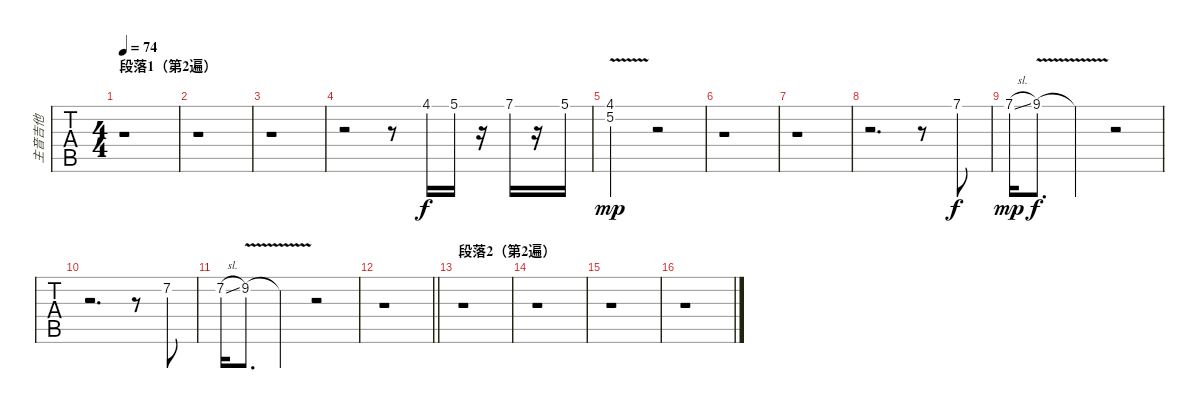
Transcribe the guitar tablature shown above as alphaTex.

\track ("主音吉他" "主音吉他") {instrument overdrivenguitar}
\staff {tabs}
\tuning (E4 B3 G3 D3 A2 E2) {hide}
\ts (4 4)
\section ("" "段落1（第2遍）")
\tempo 74
\clef g2
\ks c
r.1{dy f} |
r.1 |
r.1 |
r.2 r.8 4.1.16 5.1.16 r.16 7.1{st}.16 r.16 5.1{st}.16 |
(4.1 5.2{v}).2{dy mp} r.2 |
r.1 |
r.1 |
r.2{d} r.8 7.1.8{dy f} |
7.1{sl}.16{dy mp} 9.1{v}.8{d dy f} 9.1{t}.4 r.2 |
r.2{d} r.8 7.2.8 |
7.2{sl}.16 9.2{v}.8{d} 9.2{t}.4 r.2 |
\barLineRight lightlight
r.1 |
\section ("" "段落2（第2遍）")
r.1 |
r.1 |
r.1 |
r.1
